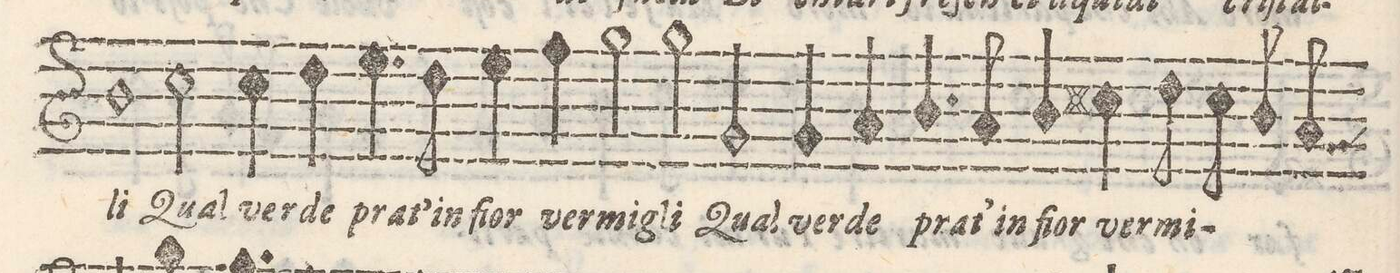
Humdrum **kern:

**kern	**text
*I"QUINTO	*
*clefG2	*
*k[]	*
*met(C)	*
*M4/4	*
1b	-li
=22-	=22-
2cc\	Qual
4cc\	ver-
4dd\	de
=23-	=23-
4.ee\	prat'
8dd\	in
4ee\	fior
4ff\	ver-
=24-	=24-
2gg\	-mi-
2gg\	-gli
=25-	=25-
2g/	Qual
4g/	ver-
4a/	-de
=26-	=26-
4.b/	prat'
8a/	in
4b/	fior
4cc#X\	ver-
=27-	=27-
8dd\	-mi-
8ccny\	.
8b\	.
8a/	.
*-	*-
